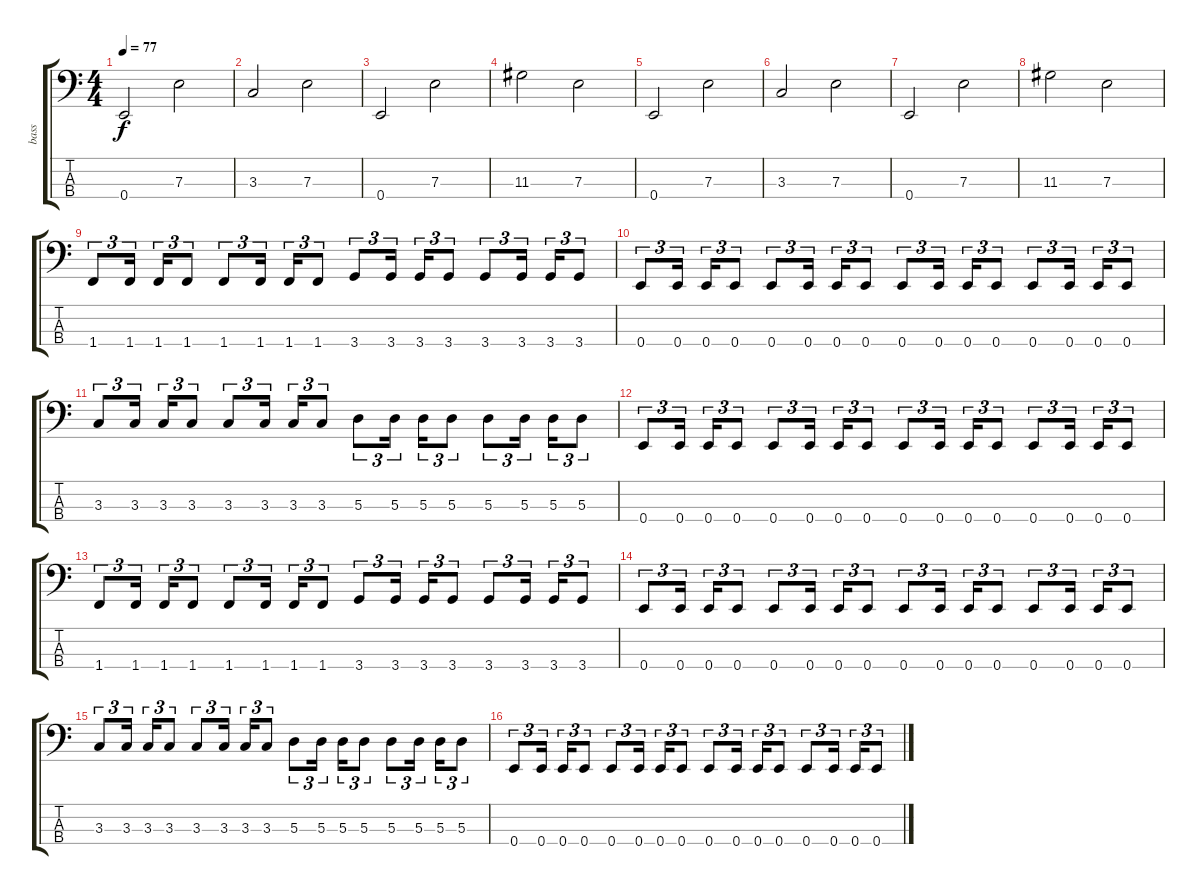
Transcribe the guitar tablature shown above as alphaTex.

\track ("bass" "bass") {instrument electricbassfinger}
\staff {score tabs}
\tuning (G2 D2 A1 E1) {hide}
\ts (4 4)
\tempo 77
\clef f4
\ks c
0.4.2{dy f} 7.3.2 |
3.3.2 7.3.2 |
0.4.2 7.3.2 |
11.3.2 7.3.2 |
0.4.2 7.3.2 |
3.3.2 7.3.2 |
0.4.2 7.3.2 |
11.3.2 7.3.2 |
1.4.8{tu (3 2)} 1.4.16{tu (3 2)} 1.4.16{tu (3 2)} 1.4.8{tu (3 2)} 1.4.8{tu (3 2)} 1.4.16{tu (3 2)} 1.4.16{tu (3 2)} 1.4.8{tu (3 2)} 3.4.8{tu (3 2)} 3.4.16{tu (3 2)} 3.4.16{tu (3 2)} 3.4.8{tu (3 2)} 3.4.8{tu (3 2)} 3.4.16{tu (3 2)} 3.4.16{tu (3 2)} 3.4.8{tu (3 2)} |
0.4.8{tu (3 2)} 0.4.16{tu (3 2)} 0.4.16{tu (3 2)} 0.4.8{tu (3 2)} 0.4.8{tu (3 2)} 0.4.16{tu (3 2)} 0.4.16{tu (3 2)} 0.4.8{tu (3 2)} 0.4.8{tu (3 2)} 0.4.16{tu (3 2)} 0.4.16{tu (3 2)} 0.4.8{tu (3 2)} 0.4.8{tu (3 2)} 0.4.16{tu (3 2)} 0.4.16{tu (3 2)} 0.4.8{tu (3 2)} |
3.3.8{tu (3 2)} 3.3.16{tu (3 2)} 3.3.16{tu (3 2)} 3.3.8{tu (3 2)} 3.3.8{tu (3 2)} 3.3.16{tu (3 2)} 3.3.16{tu (3 2)} 3.3.8{tu (3 2)} 5.3.8{tu (3 2)} 5.3.16{tu (3 2)} 5.3.16{tu (3 2)} 5.3.8{tu (3 2)} 5.3.8{tu (3 2)} 5.3.16{tu (3 2)} 5.3.16{tu (3 2)} 5.3.8{tu (3 2)} |
0.4.8{tu (3 2)} 0.4.16{tu (3 2)} 0.4.16{tu (3 2)} 0.4.8{tu (3 2)} 0.4.8{tu (3 2)} 0.4.16{tu (3 2)} 0.4.16{tu (3 2)} 0.4.8{tu (3 2)} 0.4.8{tu (3 2)} 0.4.16{tu (3 2)} 0.4.16{tu (3 2)} 0.4.8{tu (3 2)} 0.4.8{tu (3 2)} 0.4.16{tu (3 2)} 0.4.16{tu (3 2)} 0.4.8{tu (3 2)} |
1.4.8{tu (3 2)} 1.4.16{tu (3 2)} 1.4.16{tu (3 2)} 1.4.8{tu (3 2)} 1.4.8{tu (3 2)} 1.4.16{tu (3 2)} 1.4.16{tu (3 2)} 1.4.8{tu (3 2)} 3.4.8{tu (3 2)} 3.4.16{tu (3 2)} 3.4.16{tu (3 2)} 3.4.8{tu (3 2)} 3.4.8{tu (3 2)} 3.4.16{tu (3 2)} 3.4.16{tu (3 2)} 3.4.8{tu (3 2)} |
0.4.8{tu (3 2)} 0.4.16{tu (3 2)} 0.4.16{tu (3 2)} 0.4.8{tu (3 2)} 0.4.8{tu (3 2)} 0.4.16{tu (3 2)} 0.4.16{tu (3 2)} 0.4.8{tu (3 2)} 0.4.8{tu (3 2)} 0.4.16{tu (3 2)} 0.4.16{tu (3 2)} 0.4.8{tu (3 2)} 0.4.8{tu (3 2)} 0.4.16{tu (3 2)} 0.4.16{tu (3 2)} 0.4.8{tu (3 2)} |
3.3.8{tu (3 2)} 3.3.16{tu (3 2)} 3.3.16{tu (3 2)} 3.3.8{tu (3 2)} 3.3.8{tu (3 2)} 3.3.16{tu (3 2)} 3.3.16{tu (3 2)} 3.3.8{tu (3 2)} 5.3.8{tu (3 2)} 5.3.16{tu (3 2)} 5.3.16{tu (3 2)} 5.3.8{tu (3 2)} 5.3.8{tu (3 2)} 5.3.16{tu (3 2)} 5.3.16{tu (3 2)} 5.3.8{tu (3 2)} |
0.4.8{tu (3 2)} 0.4.16{tu (3 2)} 0.4.16{tu (3 2)} 0.4.8{tu (3 2)} 0.4.8{tu (3 2)} 0.4.16{tu (3 2)} 0.4.16{tu (3 2)} 0.4.8{tu (3 2)} 0.4.8{tu (3 2)} 0.4.16{tu (3 2)} 0.4.16{tu (3 2)} 0.4.8{tu (3 2)} 0.4.8{tu (3 2)} 0.4.16{tu (3 2)} 0.4.16{tu (3 2)} 0.4.8{tu (3 2)}
